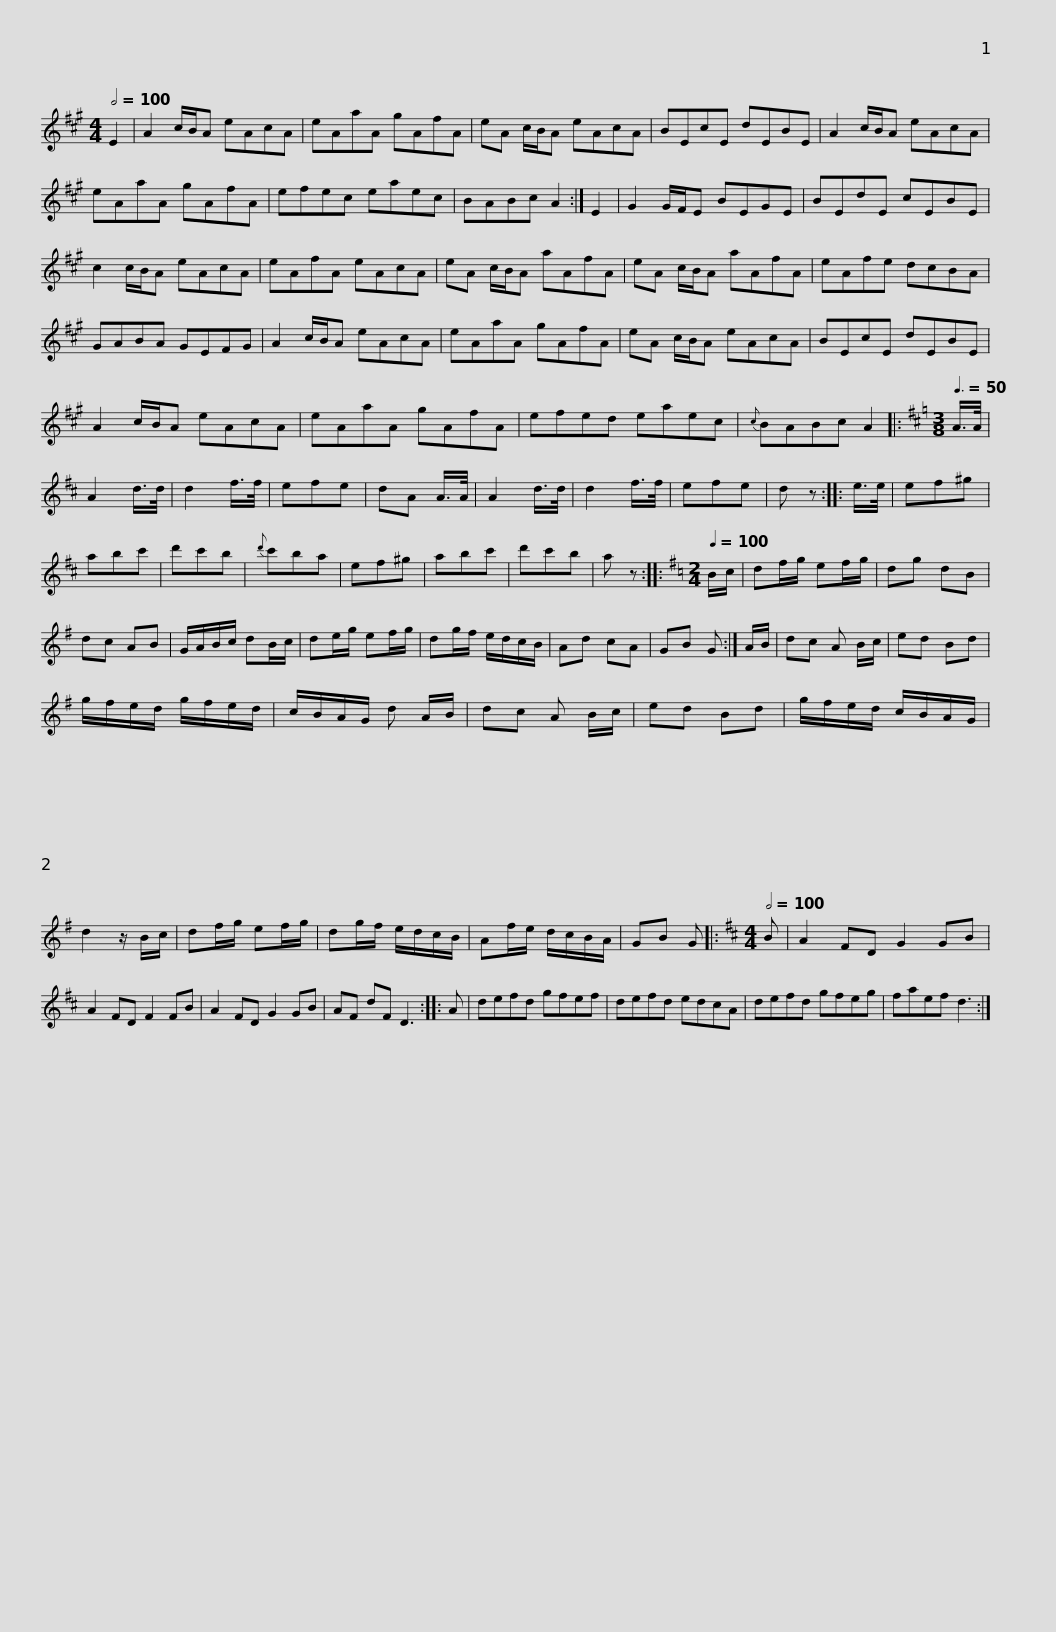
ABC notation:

X:1
L:1/8
Q:1/2=100
M:4/4
I:linebreak $
K:A
V:1 treble
V:1
 E2 | A2 c/B/A eAcA | eAaA gAfA | eA c/B/A eAcA | BEcE dEBE |$ %5
 A2 c/B/A eAcA | eAaA gAfA | efec eaec | BABc A2 :|$ E2 | %10
 G2 G/F/E BEGE | BEdE cEBE | c2 c/B/A eAcA | eAfA eAcA |$ eA c/B/A aAfA | %15
 eA c/B/A aAfA | eAfe dcBA | GABA GEFG |$ A2 c/B/A eAcA | eAaA gAfA | %20
 eA c/B/A eAcA | BEcE dEBE |$ A2 c/B/A eAcA | eAaA gAfA | efed eaec | %25
{c} BABc A2 |:[K:D][M:3/8][Q:3/8=50] A/>A/ | A2 d/>d/ | d2 f/>f/ |$ efe | %30
 dA A/>A/ |$ A2 d/>d/ | d2 f/>f/ | efe | d z ::$ %35
 e/>e/ | ef^g | abc' | d'c'b |{d'} c'ba |$ %40
 ef^g | abc' | d'c'b | a z ::[K:G][M:2/4][Q:1/4=100] B/c/ | %45
 df/g/ ef/g/ | dg dB | dc AB | G/A/B/c/ dB/c/ |$ de/g/ ef/g/ | %50
 dg/f/ e/d/c/B/ | Ad cA | GB G :|$ A/B/ | dc A B/c/ | %55
 ed Bd | g/f/e/d/ g/f/e/d/ | c/B/A/G/ d A/B/ |$ dc A B/c/ | ed Bd | %60
 g/f/e/d/ c/B/A/G/ | d2 z/ B/c/ |$ df/g/ ef/g/ | dg/f/ e/d/c/B/ | Af/e/ d/c/B/A/ | %65
 GB G |:[K:D][M:4/4][Q:1/2=100] B | A2 FD G2 GB | A2 FD F2 FB | A2 FD G2 GB |$ %70
 AF dF D3 :: A | defd gfef | defd edcA | defd gfeg | %75
 faef d3 :| %76
